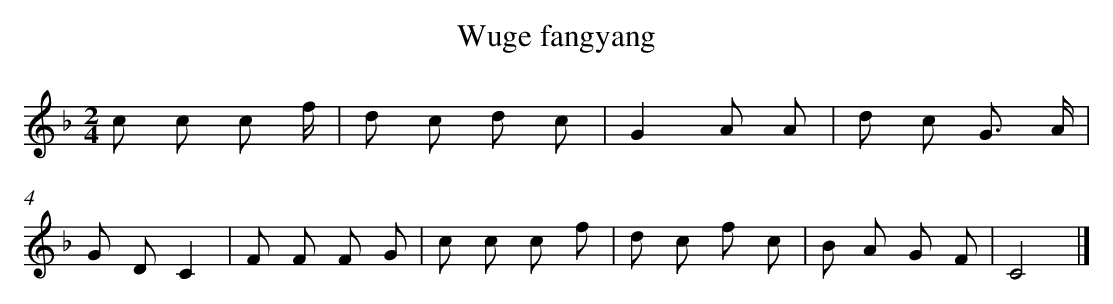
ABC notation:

X:1
T: Wuge fangyang
L: 1/8
M: 2/4
K: F
c c c f/ [I:setbarnb 1]|
d c d c |
G2A A |
d c G3/ A/ |
G DC2 |
F F F G |
c c c f |
d c f c |
B A G F |
C4 |]
